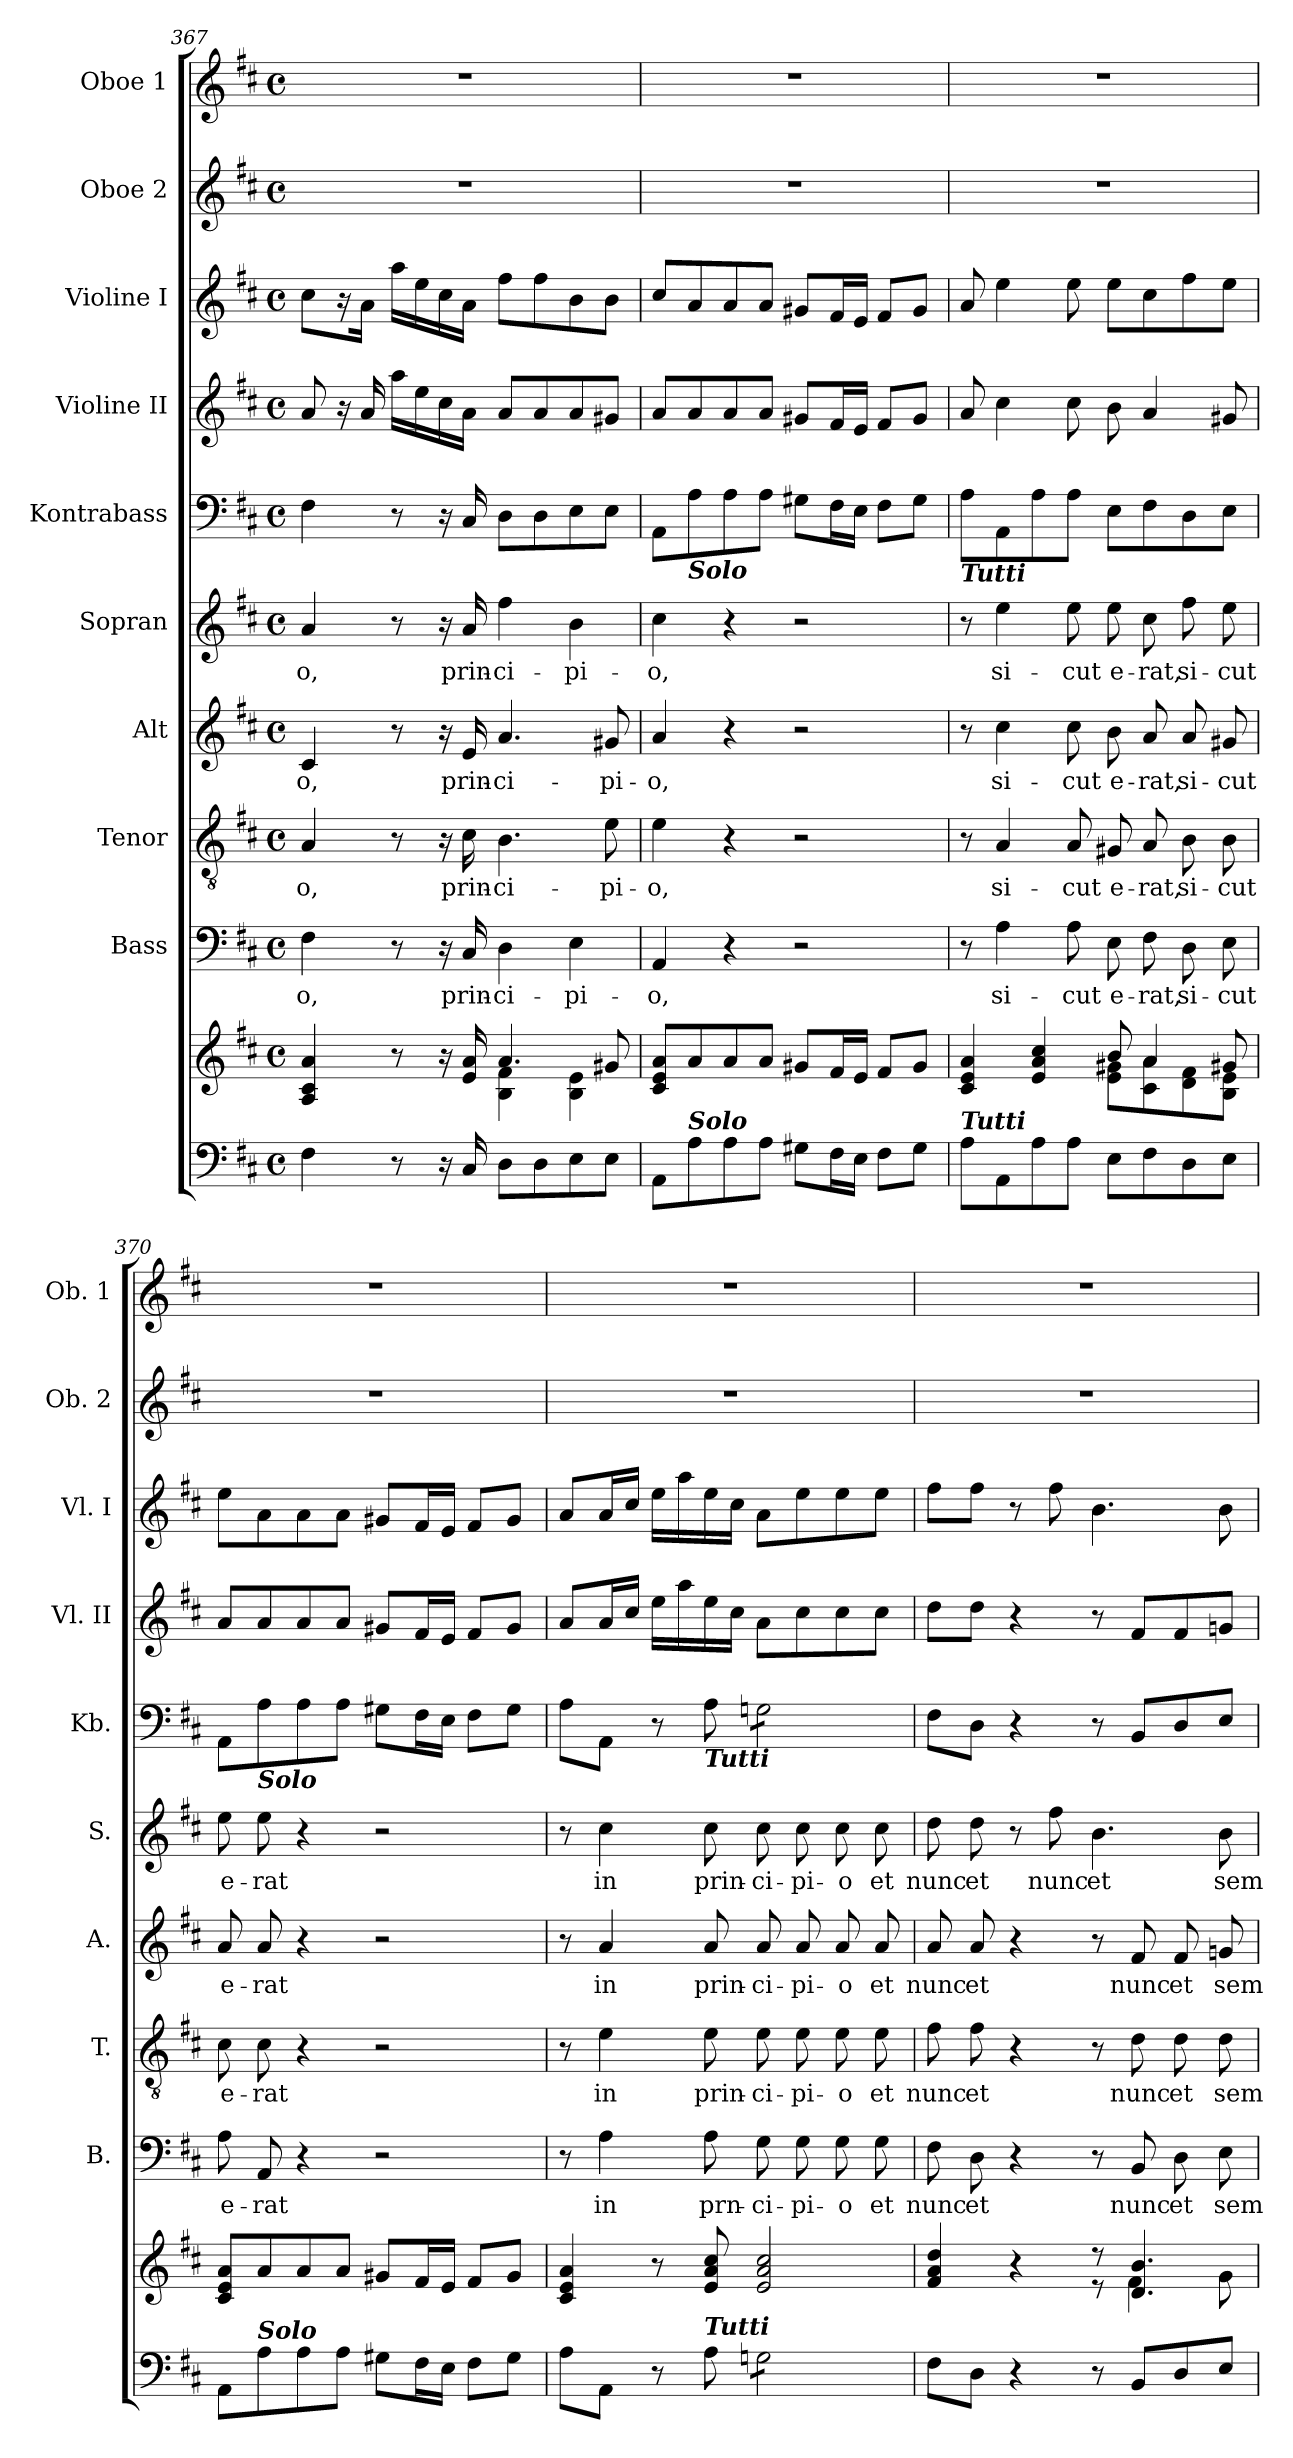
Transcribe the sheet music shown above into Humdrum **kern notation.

**kern	**kern	**kern	**text	**kern	**text	**kern	**text	**kern	**text	**kern	**kern	**kern	**kern	**kern
*part10	*part10	*part9	*part9	*part8	*part8	*part7	*part7	*part6	*part6	*part5	*part4	*part3	*part2	*part1
*staff11	*staff10	*staff9	*staff9	*staff8	*staff8	*staff7	*staff7	*staff6	*staff6	*staff5	*staff4	*staff3	*staff2	*staff1
*	*	*I"Bass	*	*I"Tenor	*	*I"Alt	*	*I"Sopran	*	*I"Kontrabass	*I"Violine II	*I"Violine I	*I"Oboe 2	*I"Oboe 1
*	*	*I'B.	*	*I'T.	*	*I'A.	*	*I'S.	*	*I'Kb.	*I'Vl. II	*I'Vl. I	*I'Ob. 2	*I'Ob. 1
*clefF4	*clefG2	*clefF4	*	*clefGv2	*	*clefG2	*	*clefG2	*	*clefF4	*clefG2	*clefG2	*clefG2	*clefG2
*	*	*	*	*	*	*	*	*	*	*ITrd7c12	*	*	*	*
*k[f#c#]	*k[f#c#]	*k[f#c#]	*	*k[f#c#]	*	*k[f#c#]	*	*k[f#c#]	*	*k[f#c#]	*k[f#c#]	*k[f#c#]	*k[f#c#]	*k[f#c#]
*D:	*D:	*D:	*	*D:	*	*D:	*	*D:	*	*D:	*D:	*D:	*D:	*D:
*M4/4	*M4/4	*M4/4	*	*M4/4	*	*M4/4	*	*M4/4	*	*M4/4	*M4/4	*M4/4	*M4/4	*M4/4
*met(c)	*met(c)	*met(c)	*	*met(c)	*	*met(c)	*	*met(c)	*	*met(c)	*met(c)	*met(c)	*met(c)	*met(c)
=367	=367	=367	=367	=367	=367	=367	=367	=367	=367	=367	=367	=367	=367	=367
*	*^	*	*	*	*	*	*	*	*	*	*	*	*	*
!	!	!	!	!LO:LY:b	!	!LO:LY:b	!	!LO:LY:b	!	!LO:LY:b	!	!	!	!	!
4F#\	4A/ 4c#/ 4a/	2ryy	4F#\	-o,	4A/	-o,	4c#/	-o,	4a/	-o,	4FF#\	8a/	8cc#\L	1r	1r
.	.	.	.	.	.	.	.	.	.	.	.	16r	16r	.	.
.	.	.	.	.	.	.	.	.	.	.	.	16a/	16a\Jk	.	.
8r	8r	.	8r	.	8r	.	8r	.	8r	.	8r	16aa\LL	16aa\LL	.	.
.	.	.	.	.	.	.	.	.	.	.	.	16ee\	16ee\	.	.
16r	16r	.	16r	.	16r	.	16r	.	16r	.	16r	16cc#\	16cc#\	.	.
!	!	!	!	!LO:LY:b	!	!LO:LY:b	!	!LO:LY:b	!	!LO:LY:b	!	!	!	!	!
16C#/	16e/ 16a/	.	16C#/	prin-	16c#\	prin-	16e/	prin-	16a/	prin-	16CC#/	16a\JJ	16a\JJ	.	.
!	!	!	!	!LO:LY:b	!	!LO:LY:b	!	!LO:LY:b	!	!LO:LY:b	!	!	!	!	!
8D\L	4.a/	4B\ 4f#\	4D\	-ci-	4.B\	-ci-	4.a/	-ci-	4ff#\	-ci-	8DD\L	8a/L	8ff#\L	.	.
8D\	.	.	.	.	.	.	.	.	.	.	8DD\	8a/	8ff#\	.	.
!	!	!	!	!LO:LY:b	!	!	!	!	!	!LO:LY:b	!	!	!	!	!
8E\	.	4B\ 4e\	4E\	-pi-	.	.	.	.	4b\	-pi-	8EE\	8a/	8b\	.	.
!	!	!	!	!	!	!LO:LY:b	!	!LO:LY:b	!	!	!	!	!	!	!
8E\J	8g#X/	.	.	.	8e\	-pi-	8g#X/	-pi-	.	.	8EE\J	8g#X/J	8b\J	.	.
*	*v	*v	*	*	*	*	*	*	*	*	*	*	*	*	*
!!LO:PB:g=z
=368	=368	=368	=368	=368	=368	=368	=368	=368	=368	=368	=368	=368	=368	=368
!	!	!	!LO:LY:b	!	!LO:LY:b	!	!LO:LY:b	!	!LO:LY:b	!	!	!	!	!
8AA\L	8c#/ 8e/ 8a/L	4AA/	-o,	4e\	-o,	4a/	-o,	4cc#\	-o,	8AAA\L	8a/L	8cc#/L	1r	1r
!	!	!	!	!	!	!	!	!	!	!LO:TX:b:Bi:t=Solo	!	!	!	!
!LO:TX:a:Bi:t=Solo	!	!	!	!	!	!	!	!	!	!	!	!	!	!
8A\	8a/	.	.	.	.	.	.	.	.	8AA\	8a/	8a/	.	.
8A\	8a/	4r	.	4r	.	4r	.	4r	.	8AA\	8a/	8a/	.	.
8A\J	8a/J	.	.	.	.	.	.	.	.	8AA\J	8a/J	8a/J	.	.
8G#X\L	8g#X/L	2r	.	2r	.	2r	.	2r	.	8GG#X\L	8g#X/L	8g#X/L	.	.
16F#\L	16f#/L	.	.	.	.	.	.	.	.	16FF#\L	16f#/L	16f#/L	.	.
16E\JJ	16e/JJ	.	.	.	.	.	.	.	.	16EE\JJ	16e/JJ	16e/JJ	.	.
8F#\L	8f#/L	.	.	.	.	.	.	.	.	8FF#\L	8f#/L	8f#/L	.	.
8G#\J	8g#/J	.	.	.	.	.	.	.	.	8GG#\J	8g#/J	8g#/J	.	.
=369	=369	=369	=369	=369	=369	=369	=369	=369	=369	=369	=369	=369	=369	=369
*	*^	*	*	*	*	*	*	*	*	*	*	*	*	*
!	!	!	!	!	!	!	!	!	!	!	!LO:TX:b:Bi:t=Tutti	!	!	!	!
!LO:TX:a:Bi:t=Tutti	!	!	!	!	!	!	!	!	!	!	!	!	!	!	!
8A\L	4c#/ 4e/ 4a/	2ryy	8r	.	8r	.	8r	.	8r	.	8AA\L	8a/	8a/	1r	1r
!	!	!	!	!LO:LY:b	!	!LO:LY:b	!	!LO:LY:b	!	!LO:LY:b	!	!	!	!	!
8AA\	.	.	4A\	si-	4A/	si-	4cc#\	si-	4ee\	si-	8AAA\	4cc#\	4ee\	.	.
8A\	4e/ 4a/ 4cc#/	.	.	.	.	.	.	.	.	.	8AA\	.	.	.	.
!	!	!	!	!LO:LY:b	!	!LO:LY:b	!	!LO:LY:b	!	!LO:LY:b	!	!	!	!	!
8A\J	.	.	8A\	-cut	8A/	-cut	8cc#\	-cut	8ee\	-cut	8AA\J	8cc#\	8ee\	.	.
!	!	!	!	!LO:LY:b	!	!LO:LY:b	!	!LO:LY:b	!	!LO:LY:b	!	!	!	!	!
8E\L	8b/	8e\ 8g#X\L	8E\	e-	8G#X/	e-	8b\	e-	8ee\	e-	8EE\L	8b\	8ee\L	.	.
!	!	!	!	!LO:LY:b	!	!LO:LY:b	!	!LO:LY:b	!	!LO:LY:b	!	!	!	!	!
8F#\	4a/	8c#\ 8a\	8F#\	-rat,	8A/	-rat,	8a/	-rat,	8cc#\	-rat,	8FF#\	4a/	8cc#\	.	.
!	!	!	!	!LO:LY:b	!	!LO:LY:b	!	!LO:LY:b	!	!LO:LY:b	!	!	!	!	!
8D\	.	8d\ 8f#\	8D\	si-	8B\	si-	8a/	si-	8ff#\	si-	8DD\	.	8ff#\	.	.
!	!	!	!	!LO:LY:b	!	!LO:LY:b	!	!LO:LY:b	!	!LO:LY:b	!	!	!	!	!
8E\J	8g#X/	8B\ 8e\J	8E\	-cut	8B\	-cut	8g#X/	-cut	8ee\	-cut	8EE\J	8g#X/	8ee\J	.	.
=370	=370	=370	=370	=370	=370	=370	=370	=370	=370	=370	=370	=370	=370	=370	=370
!	!	!	!	!LO:LY:b	!	!LO:LY:b	!	!LO:LY:b	!	!LO:LY:b	!	!	!	!	!
*	*v	*v	*	*	*	*	*	*	*	*	*	*	*	*	*
8AA\L	8c#/ 8e/ 8a/L	8A\	e-	8c#\	e-	8a/	e-	8ee\	e-	8AAA\L	8a/L	8ee\L	1r	1r
!	!	!	!	!	!	!	!	!	!	!LO:TX:b:Bi:t=Solo	!	!	!	!
!LO:TX:a:Bi:t=Solo	!	!	!	!	!	!	!	!	!	!	!	!	!	!
!	!	!	!LO:LY:b	!	!LO:LY:b	!	!LO:LY:b	!	!LO:LY:b	!	!	!	!	!
8A\	8a/	8AA/	-rat	8c#\	-rat	8a/	-rat	8ee\	-rat	8AA\	8a/	8a\	.	.
8A\	8a/	4r	.	4r	.	4r	.	4r	.	8AA\	8a/	8a\	.	.
8A\J	8a/J	.	.	.	.	.	.	.	.	8AA\J	8a/J	8a\J	.	.
8G#X\L	8g#X/L	2r	.	2r	.	2r	.	2r	.	8GG#X\L	8g#X/L	8g#X/L	.	.
16F#\L	16f#/L	.	.	.	.	.	.	.	.	16FF#\L	16f#/L	16f#/L	.	.
16E\JJ	16e/JJ	.	.	.	.	.	.	.	.	16EE\JJ	16e/JJ	16e/JJ	.	.
8F#\L	8f#/L	.	.	.	.	.	.	.	.	8FF#\L	8f#/L	8f#/L	.	.
8G#\J	8g#/J	.	.	.	.	.	.	.	.	8GG#\J	8g#/J	8g#/J	.	.
=371	=371	=371	=371	=371	=371	=371	=371	=371	=371	=371	=371	=371	=371	=371
8A\L	4c#/ 4e/ 4a/	8r	.	8r	.	8r	.	8r	.	8AA\L	8a/L	8a/L	1r	1r
!	!	!	!LO:LY:b	!	!LO:LY:b	!	!LO:LY:b	!	!LO:LY:b	!	!	!	!	!
8AA\J	.	4A\	in	4e\	in	4a/	in	4cc#\	in	8AAA\J	16a/L	16a/L	.	.
.	.	.	.	.	.	.	.	.	.	.	16cc#/JJ	16cc#/JJ	.	.
8r	8r	.	.	.	.	.	.	.	.	8r	16ee\LL	16ee\LL	.	.
.	.	.	.	.	.	.	.	.	.	.	16aa\	16aa\	.	.
!	!	!	!	!	!	!	!	!	!	!LO:TX:b:Bi:t=Tutti	!	!	!	!
!LO:TX:a:Bi:t=Tutti	!	!	!	!	!	!	!	!	!	!	!	!	!	!
!	!	!	!LO:LY:b	!	!LO:LY:b	!	!LO:LY:b	!	!LO:LY:b	!	!	!	!	!
8A\	8e/ 8a/ 8cc#/	8A\	prn-	8e\	prin-	8a/	prin-	8cc#\	prin-	8AA\	16ee\	16ee\	.	.
.	.	.	.	.	.	.	.	.	.	.	16cc#\JJ	16cc#\JJ	.	.
!	!	!	!LO:LY:b	!	!LO:LY:b	!	!LO:LY:b	!	!LO:LY:b	!	!	!	!	!
*tremolo	*	*	*	*	*	*	*	*	*	*	*	*	*	*
*	*	*	*	*	*	*	*	*	*	*tremolo	*	*	*	*
8Gn\L	2e/ 2a/ 2cc#/	8G\	-ci-	8e\	-ci-	8a/	-ci-	8cc#\	-ci-	8GGn\L	8a\L	8a\L	.	.
!	!	!	!LO:LY:b	!	!LO:LY:b	!	!LO:LY:b	!	!LO:LY:b	!	!	!	!	!
8Gn\	.	8G\	-pi-	8e\	-pi-	8a/	-pi-	8cc#\	-pi-	8GGn\	8cc#\	8ee\	.	.
!	!	!	!LO:LY:b	!	!LO:LY:b	!	!LO:LY:b	!	!LO:LY:b	!	!	!	!	!
8Gn\	.	8G\	-o	8e\	-o	8a/	-o	8cc#\	-o	8GGn\	8cc#\	8ee\	.	.
!	!	!	!LO:LY:b	!	!LO:LY:b	!	!LO:LY:b	!	!LO:LY:b	!	!	!	!	!
8Gn\J	.	8G\	et	8e\	et	8a/	et	8cc#\	et	8GGn\J	8cc#\J	8ee\J	.	.
*	*	*	*	*	*	*	*	*	*	*Xtremolo	*	*	*	*
*Xtremolo	*	*	*	*	*	*	*	*	*	*	*	*	*	*
!!LO:PB:g=z
=372	=372	=372	=372	=372	=372	=372	=372	=372	=372	=372	=372	=372	=372	=372
*	*^	*	*	*	*	*	*	*	*	*	*	*	*	*
!	!	!	!	!LO:LY:b	!	!LO:LY:b	!	!LO:LY:b	!	!LO:LY:b	!	!	!	!	!
8F#\L	4f#/ 4a/ 4dd/	2ryy	8F#\	nunc	8f#\	nunc	8a/	nunc	8dd\	nunc	8FF#\L	8dd\L	8ff#\L	1r	1r
!	!	!	!	!LO:LY:b	!	!LO:LY:b	!	!LO:LY:b	!	!LO:LY:b	!	!	!	!	!
8D\J	.	.	8D\	et	8f#\	et	8a/	et	8dd\	et	8DD\J	8dd\J	8ff#\J	.	.
4r	4r	.	4r	.	4r	.	4r	.	8r	.	4r	4r	8r	.	.
!	!	!	!	!	!	!	!	!	!	!LO:LY:b	!	!	!	!	!
.	.	.	.	.	.	.	.	.	8ff#\	nunc	.	.	8ff#\	.	.
!	!	!	!	!	!	!	!	!	!	!LO:LY:b	!	!	!	!	!
8r	8r	8r	8r	.	8r	.	8r	.	4.b\	et	8r	8r	4.b\	.	.
!	!	!	!	!LO:LY:b	!	!LO:LY:b	!	!LO:LY:b	!	!	!	!	!	!	!
8BB/L	4.d/ 4.b/	4f#\	8BB/	nunc	8d\	nunc	8f#/	nunc	.	.	8BBB/L	8f#/L	.	.	.
!	!	!	!	!LO:LY:b	!	!LO:LY:b	!	!LO:LY:b	!	!	!	!	!	!	!
8D/	.	.	8D\	et	8d\	et	8f#/	et	.	.	8DD/	8f#/	.	.	.
!	!	!	!	!LO:LY:b	!	!LO:LY:b	!	!LO:LY:b	!	!LO:LY:b	!	!	!	!	!
8E/J	.	8g\	8E\	sem-	8d\	sem-	8gn/	sem-	8b\	sem-	8EE/J	8gn/J	8b\	.	.
*	*v	*v	*	*	*	*	*	*	*	*	*	*	*	*	*
=	=	=	=	=	=	=	=	=	=	=	=	=	=	=
*-	*-	*-	*-	*-	*-	*-	*-	*-	*-	*-	*-	*-	*-	*-
